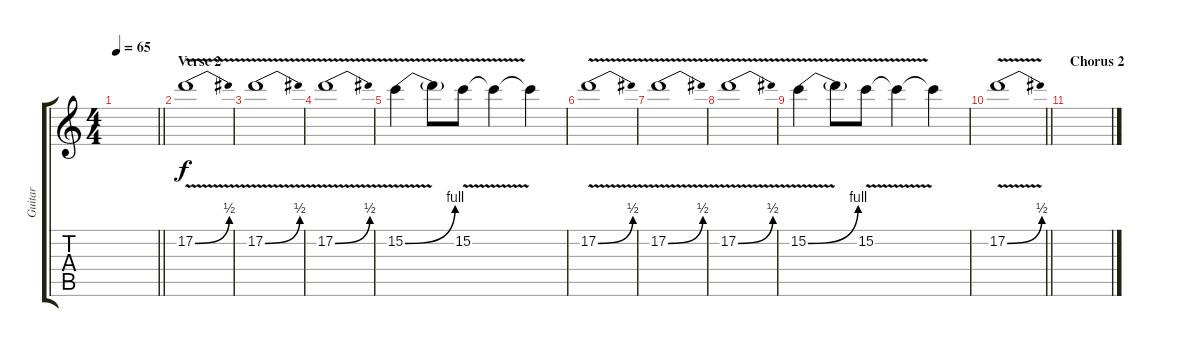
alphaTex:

\track ("Guitar" "Guitar") {instrument acousticguitarnylon}
\staff {score tabs}
\tuning (D4 A3 F3 C3 G2 C2) {hide}
\ts (4 4)
\tempo 65
\clef g2
\barLineRight lightlight
\ks c
|
\section ("" "Verse 2")
17.2{be (bend 0 0 60 2) v}.1 |
17.2{be (bend 0 0 60 2) v}.1 |
17.2{be (bend 0 0 60 2) v}.1 |
15.2{be (bend 0 0 60 4) v}.4 15.2{t}.8 15.2{v}.8 15.2{t}.4 15.2{t}.4 |
17.2{be (bend 0 0 60 2) v}.1 |
17.2{be (bend 0 0 60 2) v}.1 |
17.2{be (bend 0 0 60 2) v}.1 |
15.2{be (bend 0 0 60 4) v}.4 15.2{t}.8 15.2{v}.8 15.2{t}.4 15.2{t}.4 |
\barLineRight lightlight
17.2{be (bend 0 0 60 2) v}.1 |
\section ("" "Chorus 2")
